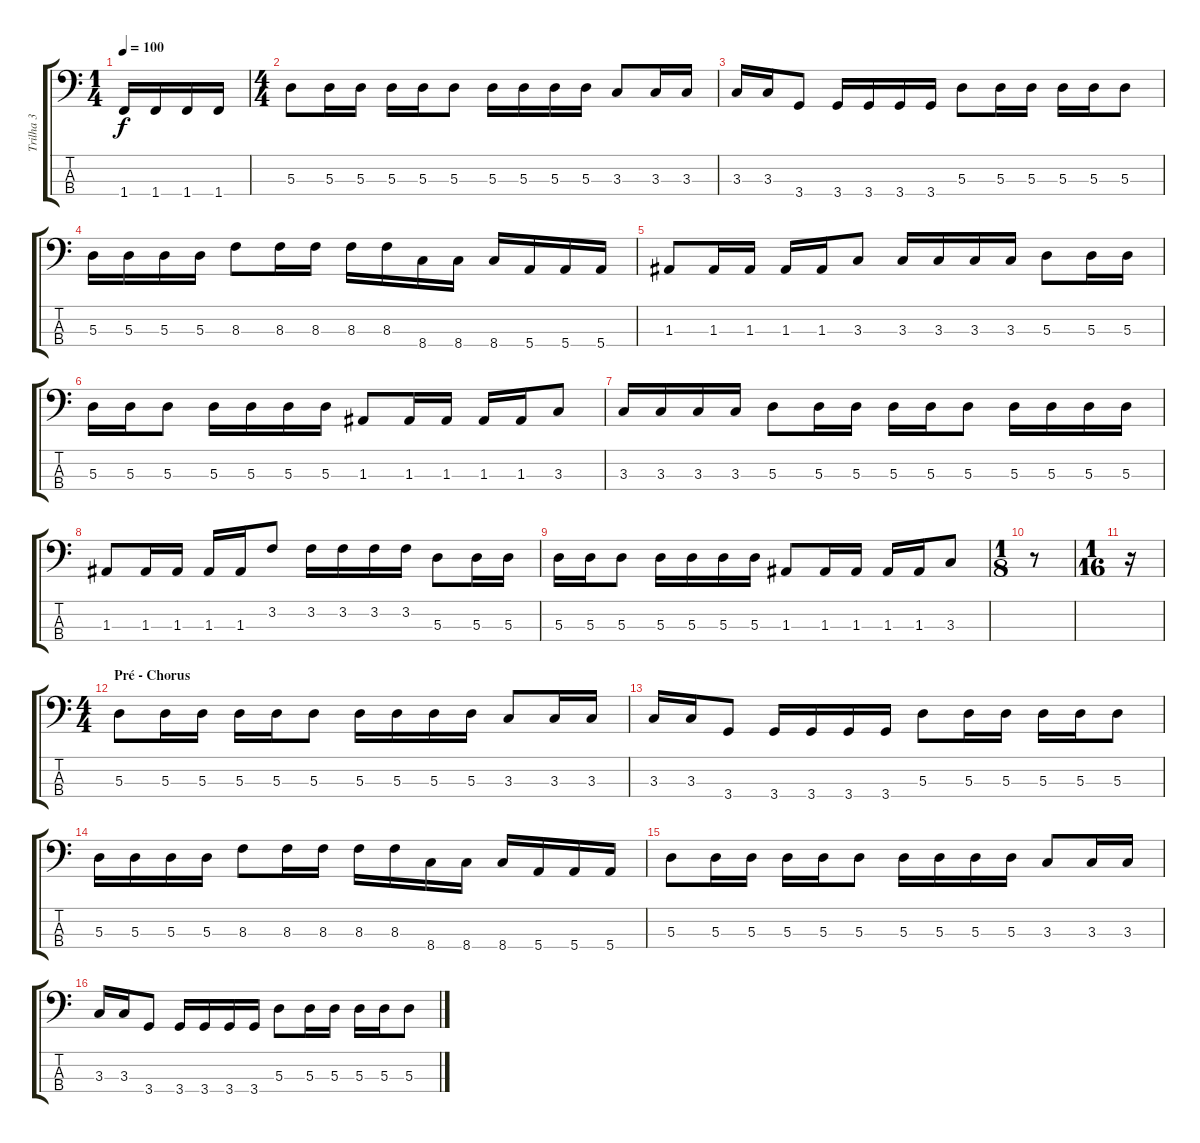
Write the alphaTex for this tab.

\track ("Trilha 3" "Trilha 3") {instrument electricbassfinger}
\staff {score tabs}
\tuning (G2 D2 A1 E1) {hide}
\ts (1 4)
\tempo 100
\clef f4
\ks c
1.4.16{dy f} 1.4.16 1.4.16 1.4.16 |
\ts (4 4)
5.3.8 5.3.16 5.3.16 5.3.16 5.3.16 5.3.8 5.3.16 5.3.16 5.3.16 5.3.16 3.3.8 3.3.16 3.3.16 |
3.3.16 3.3.16 3.4.8 3.4.16 3.4.16 3.4.16 3.4.16 5.3.8 5.3.16 5.3.16 5.3.16 5.3.16 5.3.8 |
5.3.16 5.3.16 5.3.16 5.3.16 8.3.8 8.3.16 8.3.16 8.3.16 8.3.16 8.4.16 8.4.16 8.4.16 5.4.16 5.4.16 5.4.16 |
1.3.8 1.3.16 1.3.16 1.3.16 1.3.16 3.3.8 3.3.16 3.3.16 3.3.16 3.3.16 5.3.8 5.3.16 5.3.16 |
5.3.16 5.3.16 5.3.8 5.3.16 5.3.16 5.3.16 5.3.16 1.3.8 1.3.16 1.3.16 1.3.16 1.3.16 3.3.8 |
3.3.16 3.3.16 3.3.16 3.3.16 5.3.8 5.3.16 5.3.16 5.3.16 5.3.16 5.3.8 5.3.16 5.3.16 5.3.16 5.3.16 |
1.3.8 1.3.16 1.3.16 1.3.16 1.3.16 3.2.8 3.2.16 3.2.16 3.2.16 3.2.16 5.3.8 5.3.16 5.3.16 |
5.3.16 5.3.16 5.3.8 5.3.16 5.3.16 5.3.16 5.3.16 1.3.8 1.3.16 1.3.16 1.3.16 1.3.16 3.3.8 |
\ts (1 8)
r.8 |
\ts (1 16)
r.16 |
\ts (4 4)
\section ("" "Pré - Chorus")
5.3.8 5.3.16 5.3.16 5.3.16 5.3.16 5.3.8 5.3.16 5.3.16 5.3.16 5.3.16 3.3.8 3.3.16 3.3.16 |
3.3.16 3.3.16 3.4.8 3.4.16 3.4.16 3.4.16 3.4.16 5.3.8 5.3.16 5.3.16 5.3.16 5.3.16 5.3.8 |
5.3.16 5.3.16 5.3.16 5.3.16 8.3.8 8.3.16 8.3.16 8.3.16 8.3.16 8.4.16 8.4.16 8.4.16 5.4.16 5.4.16 5.4.16 |
5.3.8 5.3.16 5.3.16 5.3.16 5.3.16 5.3.8 5.3.16 5.3.16 5.3.16 5.3.16 3.3.8 3.3.16 3.3.16 |
3.3.16 3.3.16 3.4.8 3.4.16 3.4.16 3.4.16 3.4.16 5.3.8 5.3.16 5.3.16 5.3.16 5.3.16 5.3.8
